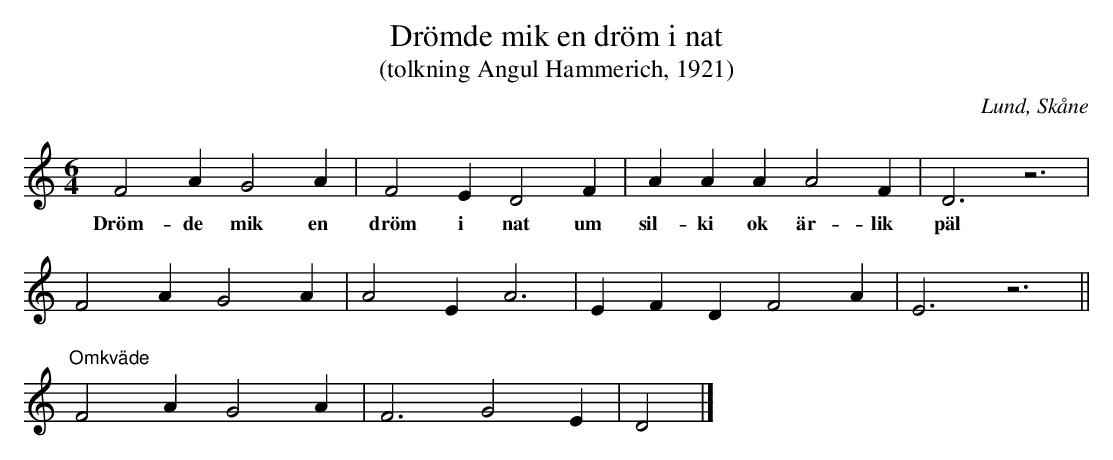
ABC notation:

X:1
T:Drömde mik en dröm i nat
T:(tolkning Angul Hammerich, 1921)
O:Lund, Skåne
M:6/4
L:1/4
K:C
F2 A G2 A | F2 E D2 F | A A A A2 F | D3 z3 |
w:Dröm-de mik en|dröm i nat um|sil-ki ok är-lik|päl
F2 A G2 A | A2 E A3 | E F D F2 A | E3 z3 ||
"Omkväde" F2 A G2 A | F3 G2 E | D2 |]
